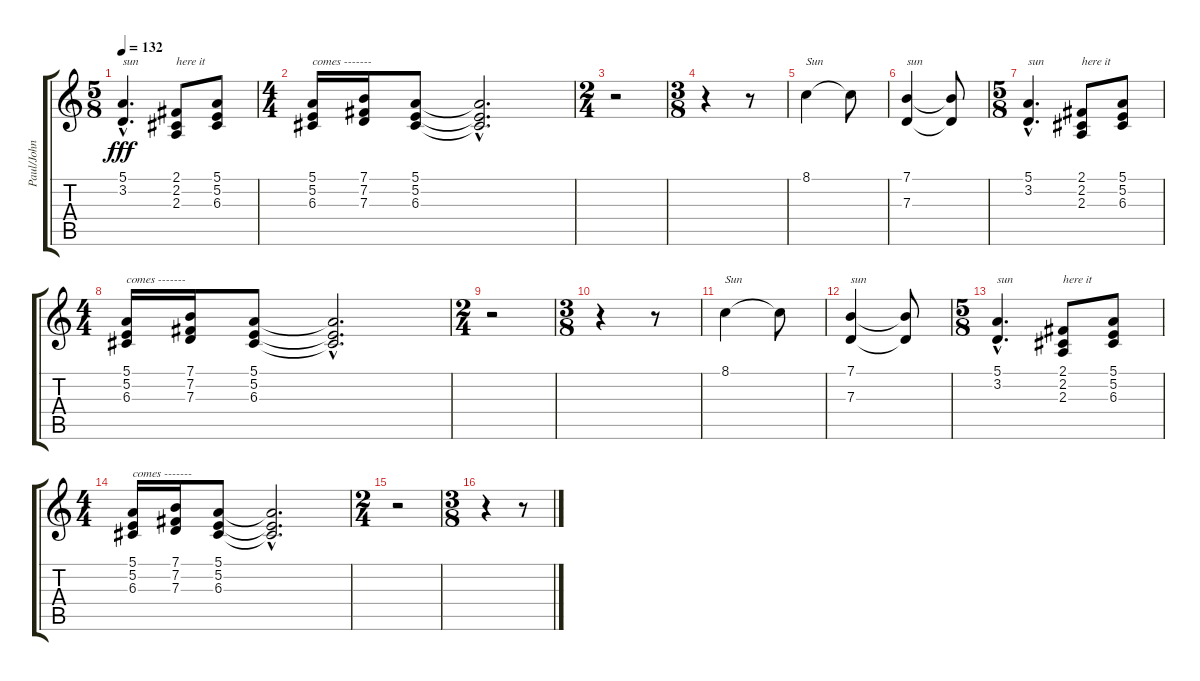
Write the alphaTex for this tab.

\track ("Paul/John" "Paul/John") {instrument tenorsax}
\staff {score tabs}
\tuning (E4 B3 G3 D3 A2 E2) {hide}
\ts (5 8)
\tempo 132
\clef g2
\ks c
(5.1{hac} 3.2{hac}).4{d txt "sun" dy fff} (2.1 2.2 2.3).8{txt "here it"} (5.1 5.2 6.3).8 |
\ts (4 4)
(5.1 5.2 6.3).16{txt "comes -------"} (7.1 7.2 7.3).16 (5.1 5.2 6.3).8 (5.1{hac t} 5.2{hac t} 6.3{hac t}).2{d} |
\ts (2 4)
r.2 |
\ts (3 8)
r.4 r.8 |
8.1.4{txt "Sun"} 8.1{t}.8 |
(7.1 7.3).4{txt "sun"} (7.1{t} 7.3{t}).8 |
\ts (5 8)
(5.1{hac} 3.2{hac}).4{d txt "sun"} (2.1 2.2 2.3).8{txt "here it"} (5.1 5.2 6.3).8 |
\ts (4 4)
(5.1 5.2 6.3).16{txt "comes -------"} (7.1 7.2 7.3).16 (5.1 5.2 6.3).8 (5.1{hac t} 5.2{hac t} 6.3{hac t}).2{d} |
\ts (2 4)
r.2 |
\ts (3 8)
r.4 r.8 |
8.1.4{txt "Sun"} 8.1{t}.8 |
(7.1 7.3).4{txt "sun"} (7.1{t} 7.3{t}).8 |
\ts (5 8)
(5.1{hac} 3.2{hac}).4{d txt "sun"} (2.1 2.2 2.3).8{txt "here it"} (5.1 5.2 6.3).8 |
\ts (4 4)
(5.1 5.2 6.3).16{txt "comes -------"} (7.1 7.2 7.3).16 (5.1 5.2 6.3).8 (5.1{hac t} 5.2{hac t} 6.3{hac t}).2{d} |
\ts (2 4)
r.2 |
\ts (3 8)
r.4 r.8
